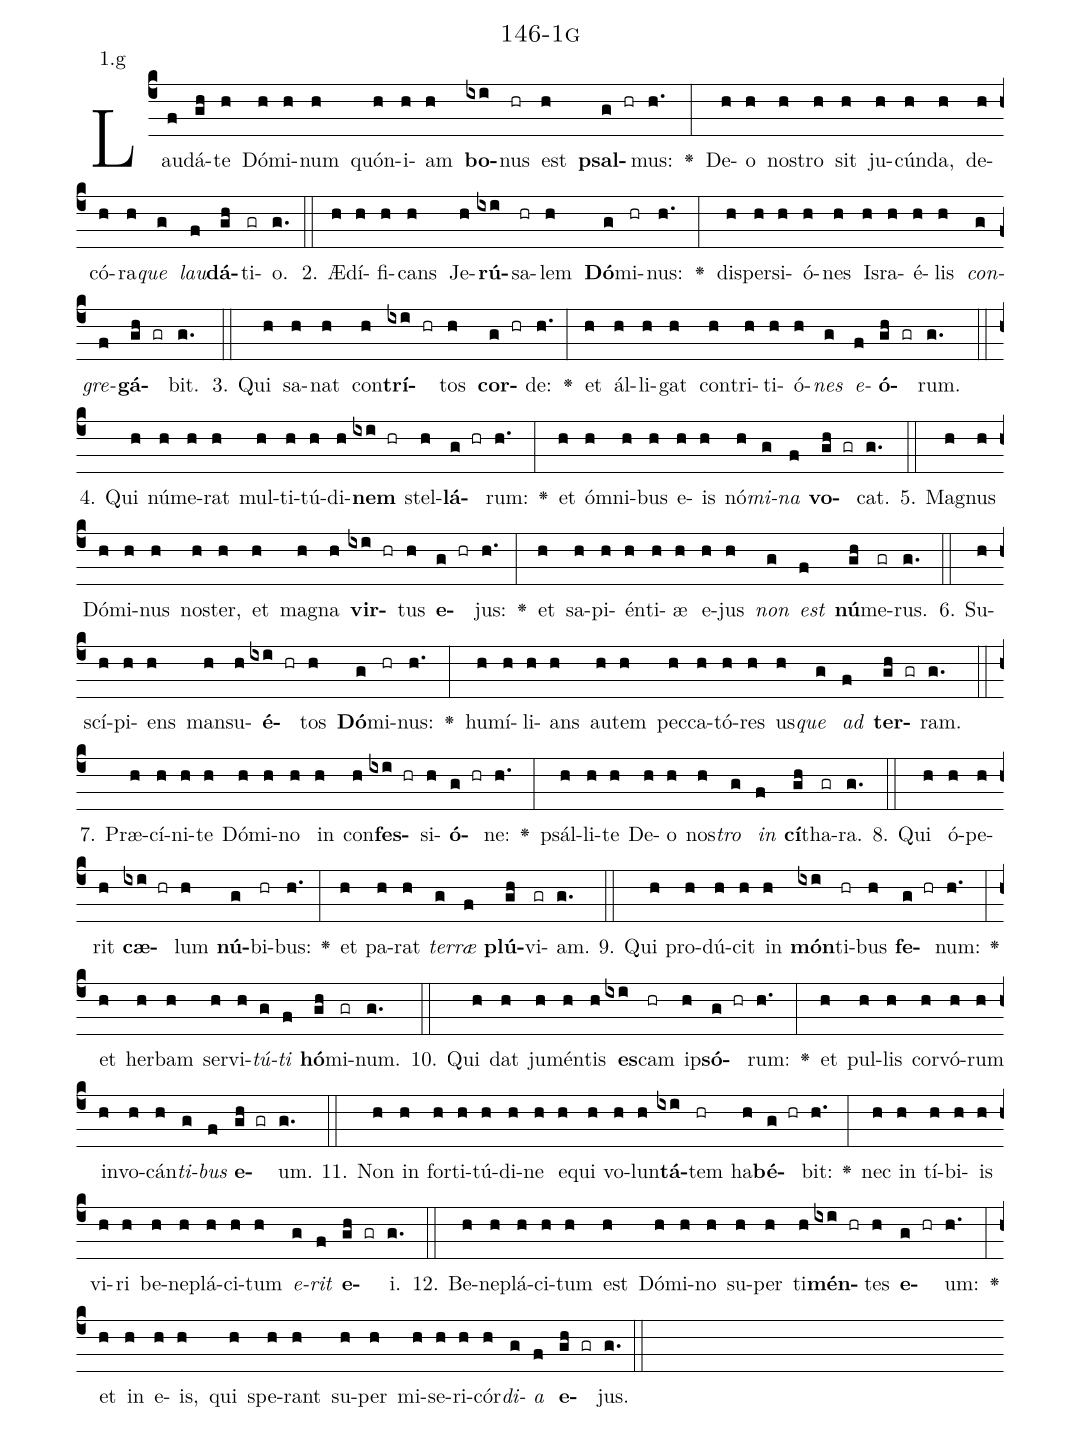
name: 146-1g;
annotation: 1.g;
%%
(c4)Lau(f)dá(gh)te(h) Dó(h)mi(h)num(h) quón(h)i(h)am(h) <b>bo</b>(ixi)nus(hr) est(h) <b>psal</b>(g hr)mus:(h.) <v>\greheightstar</v>(:) De(h)o(h) nos(h)tro(h) sit(h) ju(h)cún(h)da,(h) de(h)có(h)ra(h)<i>que</i>(g) <i>lau</i>(f)<b>dá</b>(gh)ti(gr)o.(g.) (::)
2. Æ(h)dí(h)fi(h)cans(h) Je(h)<b>rú</b>(ixi)sa(hr)lem(h) <b>Dó</b>(g)mi(hr)nus:(h.) <v>\greheightstar</v>(:) di(h)sper(h)si(h)ó(h)nes(h) Is(h)ra(h)é(h)lis(h) <i>con</i>(g)<i>gre</i>(f)<b>gá</b>(gh gr)bit.(g.) (::)
3. Qui(h) sa(h)nat(h) con(h)<b>trí</b>(ixi hr)tos(h) <b>cor</b>(g hr)de:(h.) <v>\greheightstar</v>(:) et(h) ál(h)li(h)gat(h) con(h)tri(h)ti(h)ó(h)<i>nes</i>(g) <i>e</i>(f)<b>ó</b>(gh gr)rum.(g.) (::)
4. Qui(h) nú(h)me(h)rat(h) mul(h)ti(h)tú(h)di(h)<b>nem</b>(ixi hr) stel(h)<b>lá</b>(g hr)rum:(h.) <v>\greheightstar</v>(:) et(h) óm(h)ni(h)bus(h) e(h)is(h) nó(h)<i>mi</i>(g)<i>na</i>(f) <b>vo</b>(gh gr)cat.(g.) (::)
5. Ma(h)gnus(h) Dó(h)mi(h)nus(h) nos(h)ter,(h) et(h) ma(h)gna(h) <b>vir</b>(ixi hr)tus(h) <b>e</b>(g hr)jus:(h.) <v>\greheightstar</v>(:) et(h) sa(h)pi(h)én(h)ti(h)æ(h) e(h)jus(h) <i>non</i>(g) <i>est</i>(f) <b>nú</b>(gh)me(gr)rus.(g.) (::)
6. Su(h)scí(h)pi(h)ens(h) man(h)su(h)<b>é</b>(ixi hr)tos(h) <b>Dó</b>(g)mi(hr)nus:(h.) <v>\greheightstar</v>(:) hu(h)mí(h)li(h)ans(h) au(h)tem(h) pec(h)ca(h)tó(h)res(h) us(h)<i>que</i>(g) <i>ad</i>(f) <b>ter</b>(gh gr)ram.(g.) (::)
7. Præ(h)cí(h)ni(h)te(h) Dó(h)mi(h)no(h) in(h) con(h)<b>fes</b>(ixi hr)si(h)<b>ó</b>(g hr)ne:(h.) <v>\greheightstar</v>(:) psál(h)li(h)te(h) De(h)o(h) nos(h)<i>tro</i>(g) <i>in</i>(f) <b>cí</b>(gh)tha(gr)ra.(g.) (::)
8. Qui(h) ó(h)pe(h)rit(h) <b>cæ</b>(ixi hr)lum(h) <b>nú</b>(g)bi(hr)bus:(h.) <v>\greheightstar</v>(:) et(h) pa(h)rat(h) <i>ter</i>(g)<i>ræ</i>(f) <b>plú</b>(gh)vi(gr)am.(g.) (::)
9. Qui(h) pro(h)dú(h)cit(h) in(h) <b>món</b>(ixi)ti(hr)bus(h) <b>fe</b>(g hr)num:(h.) <v>\greheightstar</v>(:) et(h) her(h)bam(h) ser(h)vi(h)<i>tú</i>(g)<i>ti</i>(f) <b>hó</b>(gh)mi(gr)num.(g.) (::)
10. Qui(h) dat(h) ju(h)mén(h)tis(h) <b>es</b>(ixi)cam(hr) ip(h)<b>só</b>(g hr)rum:(h.) <v>\greheightstar</v>(:) et(h) pul(h)lis(h) cor(h)vó(h)rum(h) in(h)vo(h)cán(h)<i>ti</i>(g)<i>bus</i>(f) <b>e</b>(gh gr)um.(g.) (::)
11. Non(h) in(h) for(h)ti(h)tú(h)di(h)ne(h) e(h)qui(h) vo(h)lun(h)<b>tá</b>(ixi)tem(hr) ha(h)<b>bé</b>(g hr)bit:(h.) <v>\greheightstar</v>(:) nec(h) in(h) tí(h)bi(h)is(h) vi(h)ri(h) be(h)ne(h)plá(h)ci(h)tum(h) <i>e</i>(g)<i>rit</i>(f) <b>e</b>(gh gr)i.(g.) (::)
12. Be(h)ne(h)plá(h)ci(h)tum(h) est(h) Dó(h)mi(h)no(h) su(h)per(h) ti(h)<b>mén</b>(ixi hr)tes(h) <b>e</b>(g hr)um:(h.) <v>\greheightstar</v>(:) et(h) in(h) e(h)is,(h) qui(h) spe(h)rant(h) su(h)per(h) mi(h)se(h)ri(h)cór(h)<i>di</i>(g)<i>a</i>(f) <b>e</b>(gh gr)jus.(g.) (::)
